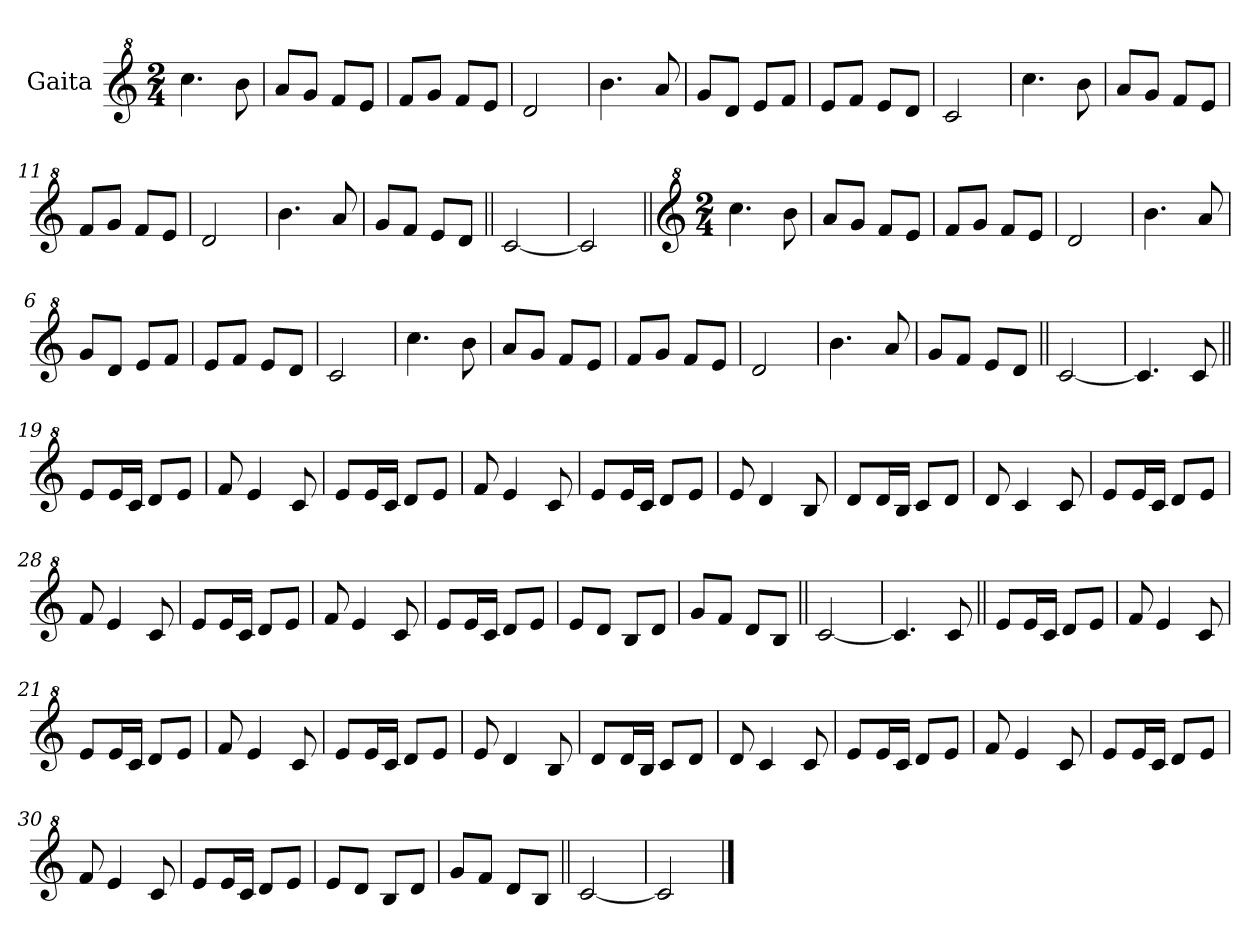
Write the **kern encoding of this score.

**kern
*part1
*staff1
*I"Gaita
*clefG^2
*k[]
*M2/4
*MM186
=1
4.ccc\
8bb\
=2
8aa/L
8gg/J
8ff/L
8ee/J
=3
8ff/L
8gg/J
8ff/L
8ee/J
=4
2dd/
=5
4.bb\
8aa/
=6
8gg/L
8dd/J
8ee/L
8ff/J
=7
8ee/L
8ff/J
8ee/L
8dd/J
=8
2cc/
=9
4.ccc\
8bb\
=10
8aa/L
8gg/J
8ff/L
8ee/J
=11
8ff/L
8gg/J
8ff/L
8ee/J
=12
2dd/
!!LO:LB:g=z
=13
4.bb\
8aa/
=14
8gg/L
8ff/J
8ee/L
8dd/J
=15||
[2cc/
=16
2cc/]
=1||
*clefG^2
*k[]
*M2/4
*MM186
4.ccc\
8bb\
=2
8aa/L
8gg/J
8ff/L
8ee/J
=3
8ff/L
8gg/J
8ff/L
8ee/J
=4
2dd/
=5
4.bb\
8aa/
=6
8gg/L
8dd/J
8ee/L
8ff/J
=7
8ee/L
8ff/J
8ee/L
8dd/J
=8
2cc/
=9
4.ccc\
8bb\
=10
8aa/L
8gg/J
8ff/L
8ee/J
=11
8ff/L
8gg/J
8ff/L
8ee/J
=12
2dd/
!!LO:LB:g=z
=13
4.bb\
8aa/
=14
8gg/L
8ff/J
8ee/L
8dd/J
=17||
[2cc/
=18
4.cc/]
8cc/
=19||
8ee/L
16ee/L
16cc/JJ
8dd/L
8ee/J
=20
8ff/
4ee/
8cc/
=21
8ee/L
16ee/L
16cc/JJ
8dd/L
8ee/J
=22
8ff/
4ee/
8cc/
=23
8ee/L
16ee/L
16cc/JJ
8dd/L
8ee/J
!!LO:LB:g=z
=24
8ee/
4dd/
8b/
=25
8dd/L
16dd/L
16b/JJ
8cc/L
8dd/J
=26
8dd/
4cc/
8cc/
=27
8ee/L
16ee/L
16cc/JJ
8dd/L
8ee/J
=28
8ff/
4ee/
8cc/
=29
8ee/L
16ee/L
16cc/JJ
8dd/L
8ee/J
=30
8ff/
4ee/
8cc/
=31
8ee/L
16ee/L
16cc/JJ
8dd/L
8ee/J
=32
8ee/L
8dd/J
8b/L
8dd/J
!!LO:LB:g=z
=33
8gg/L
8ff/J
8dd/L
8b/J
=34||
[2cc/
=35
4.cc/]
8cc/
=19||
8ee/L
16ee/L
16cc/JJ
8dd/L
8ee/J
=20
8ff/
4ee/
8cc/
=21
8ee/L
16ee/L
16cc/JJ
8dd/L
8ee/J
=22
8ff/
4ee/
8cc/
=23
8ee/L
16ee/L
16cc/JJ
8dd/L
8ee/J
!!LO:LB:g=z
=24
8ee/
4dd/
8b/
=25
8dd/L
16dd/L
16b/JJ
8cc/L
8dd/J
=26
8dd/
4cc/
8cc/
=27
8ee/L
16ee/L
16cc/JJ
8dd/L
8ee/J
=28
8ff/
4ee/
8cc/
=29
8ee/L
16ee/L
16cc/JJ
8dd/L
8ee/J
=30
8ff/
4ee/
8cc/
=31
8ee/L
16ee/L
16cc/JJ
8dd/L
8ee/J
=32
8ee/L
8dd/J
8b/L
8dd/J
!!LO:LB:g=z
=33
8gg/L
8ff/J
8dd/L
8b/J
=36||
[2cc/
=37
2cc/]
==
*-
